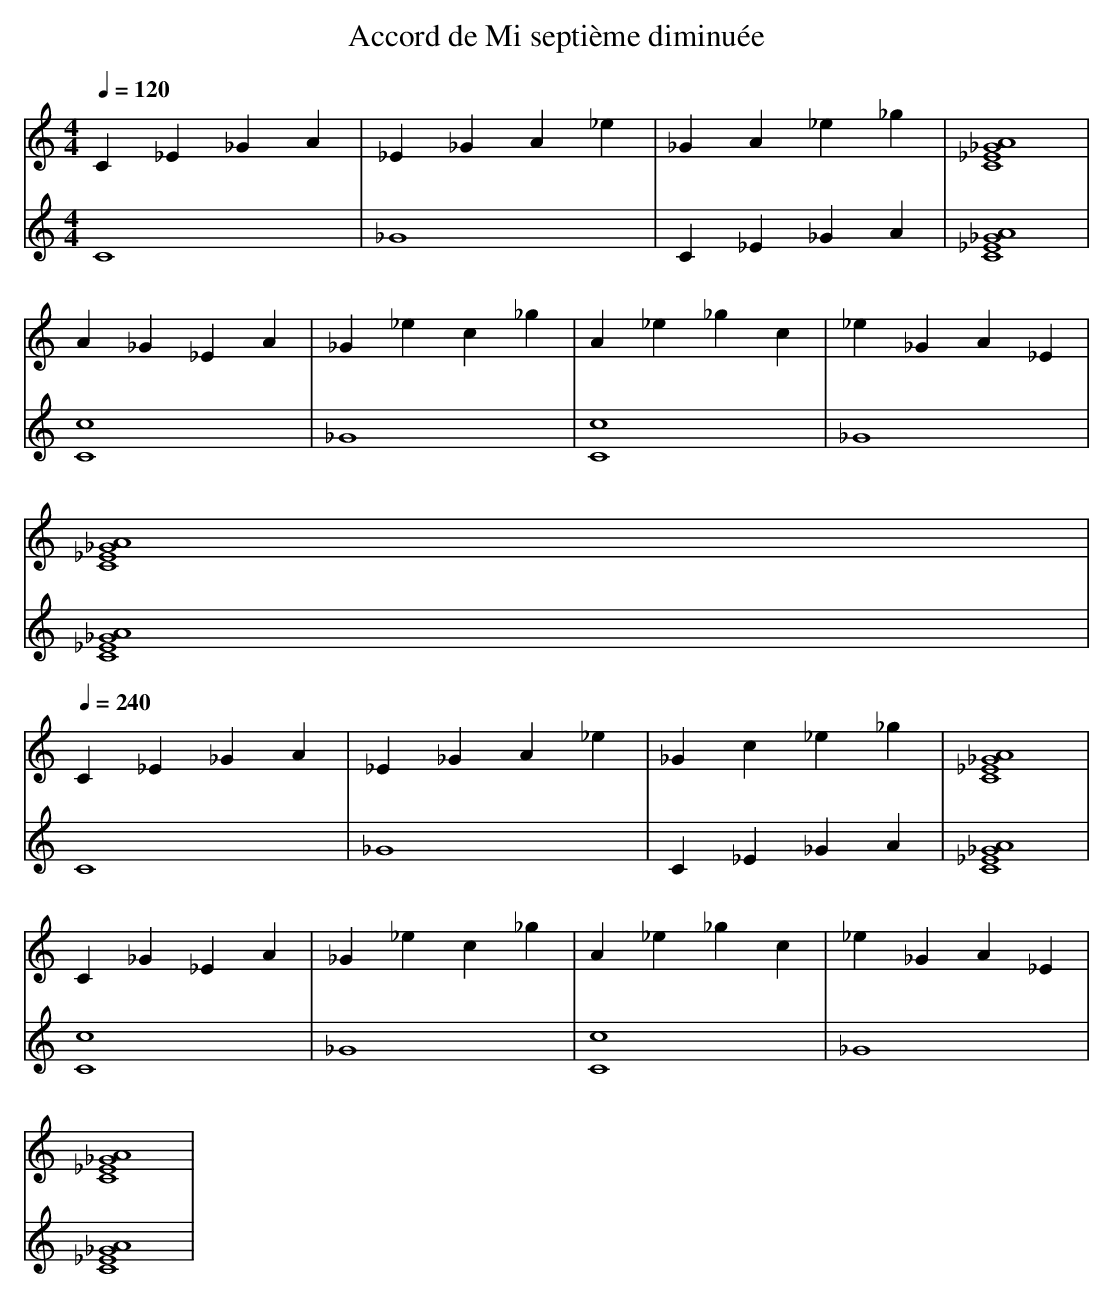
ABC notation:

X:1
T:Accord de Mi septième diminuée
M: 4/4
L: 1/4
Q:1/4=120
K:C
V:1
C _E _G A | _E _G A _e | _G A _e _g | [C4 _E4 _G4 A4] |
A _G _E A | _G _e c _g | A _e _g c | _e _G A _E |
[C4 _E4 _G4 A4] |
Q:1/4=240
C _E _G A | _E _G A _e | _G c _e _g | [C4 _E4 _G4 A4] |
C _G _E A | _G _e c _g | A _e _g c | _e _G A _E |
[C4 _E4 _G4 A4] |
V:2
C4 | _G4 | C _E _G A | [C4 _E4 _G4 A4] |
[C4 c4] | _G4 | [C4 c4] | _G4 |
[C4 _E4 _G4 A4] |
Q:1/4=240
C4 | _G4 | C _E _G A | [C4 _E4 _G4 A4] |
[C4 c4] | _G4 | [C4 c4] | _G4 |
[C4 _E4 _G4 A4] |
